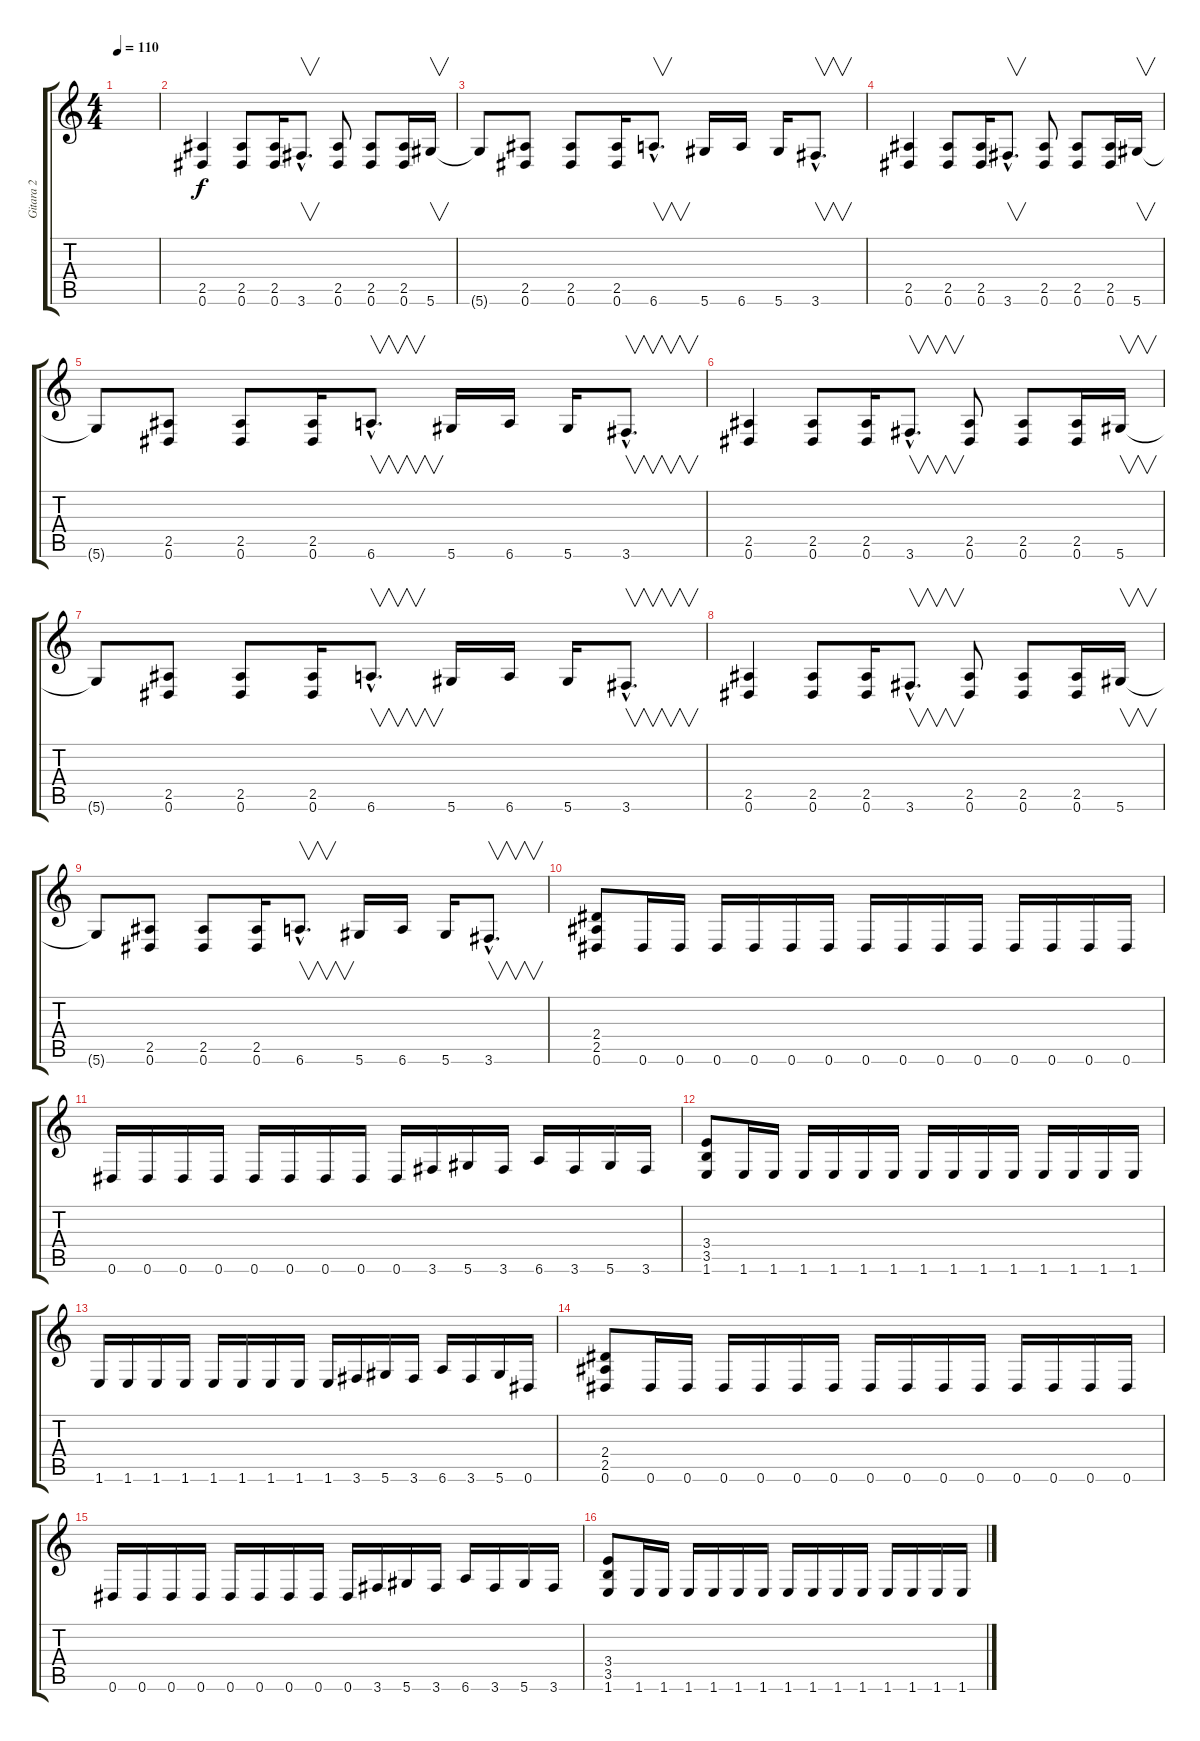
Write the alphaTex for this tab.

\track ("Gitara 2" "Gitara 2") {instrument distortionguitar}
\staff {score tabs}
\tuning (Eb4 Bb3 Gb3 Db3 Ab2 Eb2) {hide}
\ts (4 4)
\tempo 110
\clef g2
\ks c
|
(2.5 0.6).4 (2.5 0.6).8 (2.5 0.6).16 3.6{hac}.8{v d} (2.5 0.6).8 (2.5 0.6).8 (2.5 0.6).16 5.6.16{v} |
5.6{t}.8 (2.5 0.6).8 (2.5 0.6).8 (2.5 0.6).16 6.6{hac}.8{v d} 5.6.16 6.6.16 5.6.16 3.6{hac}.8{v d} |
(2.5 0.6).4 (2.5 0.6).8 (2.5 0.6).16 3.6{hac}.8{v d} (2.5 0.6).8 (2.5 0.6).8 (2.5 0.6).16 5.6.16{v} |
5.6{t}.8 (2.5 0.6).8 (2.5 0.6).8 (2.5 0.6).16 6.6{hac}.8{v d} 5.6.16 6.6.16 5.6.16 3.6{hac}.8{v d} |
(2.5 0.6).4 (2.5 0.6).8 (2.5 0.6).16 3.6{hac}.8{v d} (2.5 0.6).8 (2.5 0.6).8 (2.5 0.6).16 5.6.16{v} |
5.6{t}.8 (2.5 0.6).8 (2.5 0.6).8 (2.5 0.6).16 6.6{hac}.8{v d} 5.6.16 6.6.16 5.6.16 3.6{hac}.8{v d} |
(2.5 0.6).4 (2.5 0.6).8 (2.5 0.6).16 3.6{hac}.8{v d} (2.5 0.6).8 (2.5 0.6).8 (2.5 0.6).16 5.6.16{v} |
5.6{t}.8 (2.5 0.6).8 (2.5 0.6).8 (2.5 0.6).16 6.6{hac}.8{v d} 5.6.16 6.6.16 5.6.16 3.6{hac}.8{v d} |
(2.4 2.5 0.6).8 0.6.16 0.6.16 0.6.16 0.6.16 0.6.16 0.6.16 0.6.16 0.6.16 0.6.16 0.6.16 0.6.16 0.6.16 0.6.16 0.6.16 |
0.6.16 0.6.16 0.6.16 0.6.16 0.6.16 0.6.16 0.6.16 0.6.16 0.6.16 3.6.16 5.6.16 3.6.16 6.6.16 3.6.16 5.6.16 3.6.16 |
(3.4 3.5 1.6).8 1.6.16 1.6.16 1.6.16 1.6.16 1.6.16 1.6.16 1.6.16 1.6.16 1.6.16 1.6.16 1.6.16 1.6.16 1.6.16 1.6.16 |
1.6.16 1.6.16 1.6.16 1.6.16 1.6.16 1.6.16 1.6.16 1.6.16 1.6.16 3.6.16 5.6.16 3.6.16 6.6.16 3.6.16 5.6.16 0.6.16 |
(2.4 2.5 0.6).8 0.6.16 0.6.16 0.6.16 0.6.16 0.6.16 0.6.16 0.6.16 0.6.16 0.6.16 0.6.16 0.6.16 0.6.16 0.6.16 0.6.16 |
0.6.16 0.6.16 0.6.16 0.6.16 0.6.16 0.6.16 0.6.16 0.6.16 0.6.16 3.6.16 5.6.16 3.6.16 6.6.16 3.6.16 5.6.16 3.6.16 |
(3.4 3.5 1.6).8 1.6.16 1.6.16 1.6.16 1.6.16 1.6.16 1.6.16 1.6.16 1.6.16 1.6.16 1.6.16 1.6.16 1.6.16 1.6.16 1.6.16
